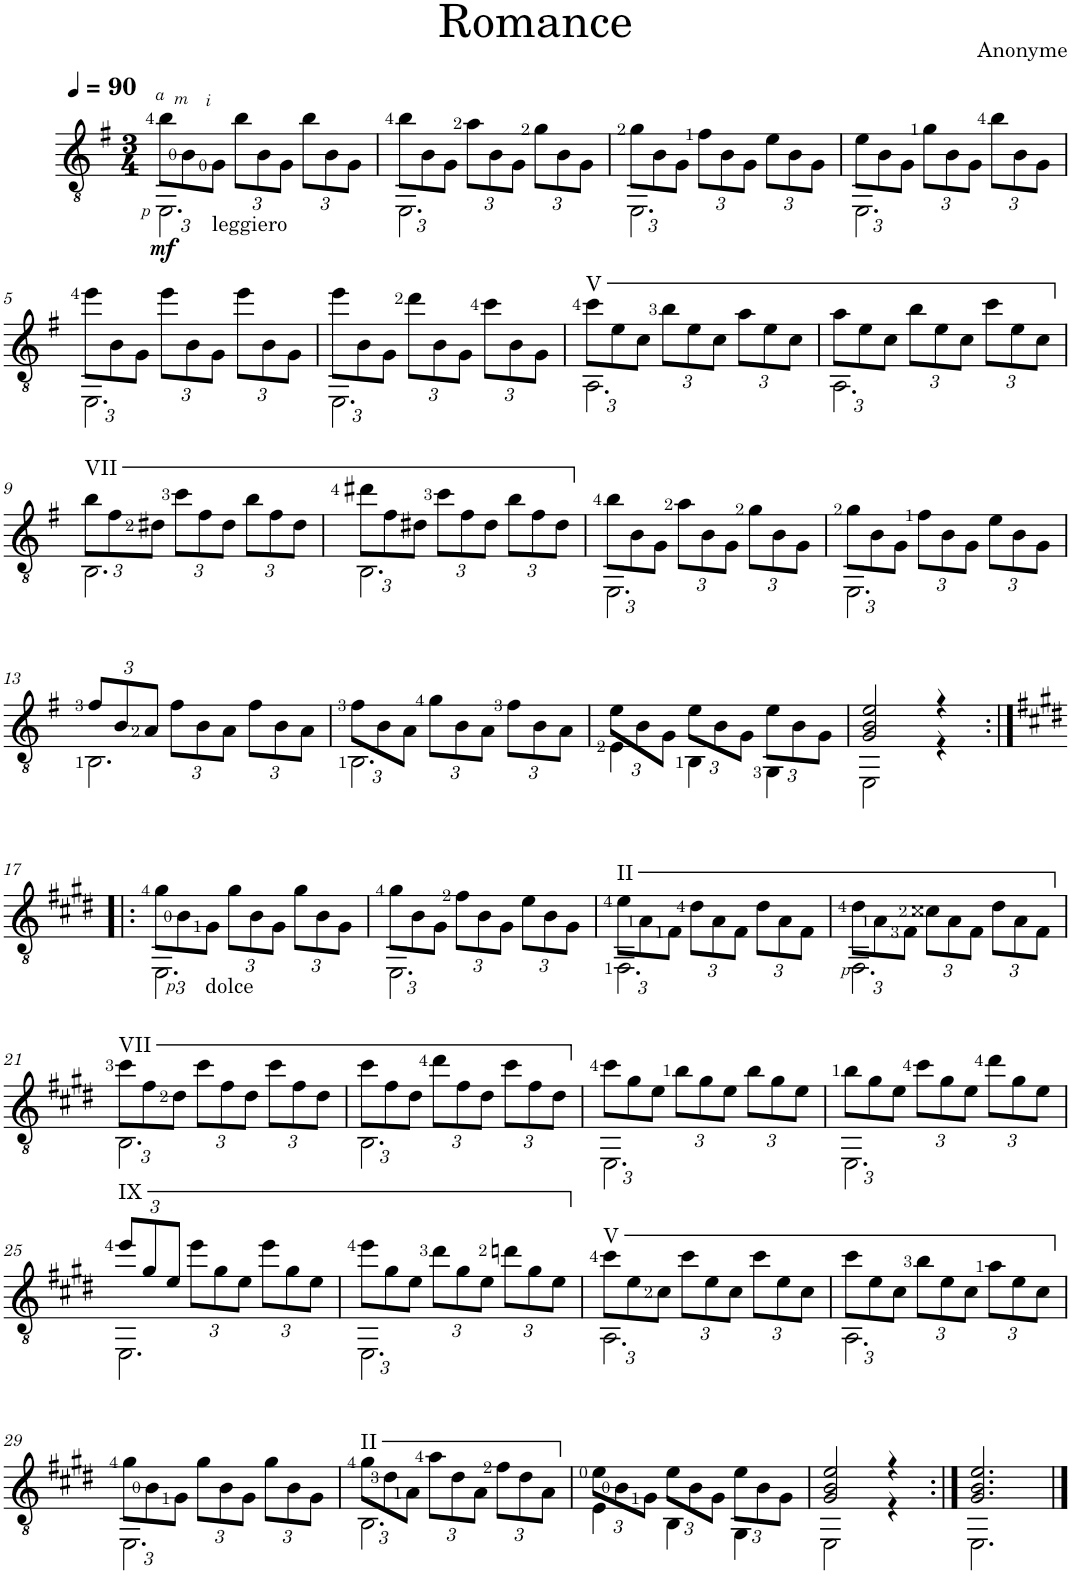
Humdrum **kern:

**kern	**dynam
*part1	*part1
*staff1	*staff1
*I"Guitar	*
*clefGv2	*
*k[f#]	*
*e:	*
*M3/4	*
*MM90	*
*Xbrackettup	*
=1	=1
*^	*
!	!	!LO:DY:b
12b\L	2.EE\	mf
12B\	.	.
!LO:TX:b:t=leggiero	!	!
12G\J	.	.
12b\L	.	.
12B\	.	.
12G\J	.	.
12b\L	.	.
12B\	.	.
12G\J	.	.
=2	=2	=2
12b\L	2.EE\	.
12B\	.	.
12G\J	.	.
12a\L	.	.
12B\	.	.
12G\J	.	.
12g\L	.	.
12B\	.	.
12G\J	.	.
=3	=3	=3
12g\L	2.EE\	.
12B\	.	.
12G\J	.	.
12f#\L	.	.
12B\	.	.
12G\J	.	.
12e\L	.	.
12B\	.	.
12G\J	.	.
=4	=4	=4
12e\L	2.EE\	.
12B\	.	.
12G\J	.	.
12g\L	.	.
12B\	.	.
12G\J	.	.
12b\L	.	.
12B\	.	.
12G\J	.	.
!!LO:LB:g=z	!!
=5	=5	=5
12ee\L	2.EE\	.
12B\	.	.
12G\J	.	.
12ee\L	.	.
12B\	.	.
12G\J	.	.
12ee\L	.	.
12B\	.	.
12G\J	.	.
=6	=6	=6
12ee\L	2.EE\	.
12B\	.	.
12G\J	.	.
12dd\L	.	.
12B\	.	.
12G\J	.	.
12cc\L	.	.
12B\	.	.
12G\J	.	.
=7	=7	=7
!LO:TX:a:t=V	!	!
12cc\L	2.AA\	.
12e\	.	.
12c\J	.	.
12b\L	.	.
12e\	.	.
12c\J	.	.
12a\L	.	.
12e\	.	.
12c\J	.	.
=8	=8	=8
12a\L	2.AA\	.
12e\	.	.
12c\J	.	.
12b\L	.	.
12e\	.	.
12c\J	.	.
12cc\L	.	.
12e\	.	.
12c\J	.	.
!!LO:LB:g=z	!!
=9	=9	=9
!LO:TX:a:t=VII	!	!
12b\L	2.BB\	.
12f#\	.	.
12d#X\J	.	.
12cc\L	.	.
12f#\	.	.
12d#\J	.	.
12b\L	.	.
12f#\	.	.
12d#\J	.	.
=10	=10	=10
12dd#X\L	2.BB\	.
12f#\	.	.
12d#X\J	.	.
12cc\L	.	.
12f#\	.	.
12d#\J	.	.
12b\L	.	.
12f#\	.	.
12d#\J	.	.
=11	=11	=11
12b\L	2.EE\	.
12B\	.	.
12G\J	.	.
12a\L	.	.
12B\	.	.
12G\J	.	.
12g\L	.	.
12B\	.	.
12G\J	.	.
=12	=12	=12
12g\L	2.EE\	.
12B\	.	.
12G\J	.	.
12f#\L	.	.
12B\	.	.
12G\J	.	.
12e\L	.	.
12B\	.	.
12G\J	.	.
!!LO:LB:g=z	!!
=13	=13	=13
12f#/L	2.BB\	.
12B/	.	.
12A/J	.	.
12f#\L	.	.
12B\	.	.
12A\J	.	.
12f#\L	.	.
12B\	.	.
12A\J	.	.
=14	=14	=14
12f#\L	2.BB\	.
12B\	.	.
12A\J	.	.
12g\L	.	.
12B\	.	.
12A\J	.	.
12f#\L	.	.
12B\	.	.
12A\J	.	.
=15	=15	=15
12e\L	4E\	.
12B\	.	.
12G\J	.	.
12e\L	4BB\	.
12B\	.	.
12G\J	.	.
12e\L	4GG\	.
12B\	.	.
12G\J	.	.
=16	=16	=16
2G/ 2B/ 2e/	2EE\	.
4r	4r	.
!!LO:LB:g=z	!!
=17:|!|:	=17:|!|:	=17:|!|:
*k[f#c#g#d#]	*	*
*E:	*	*
12g#\L	2.EE\	.
12B\	.	.
!LO:TX:b:t=dolce	!	!
12G#\J	.	.
12g#\L	.	.
12B\	.	.
12G#\J	.	.
12g#\L	.	.
12B\	.	.
12G#\J	.	.
=18	=18	=18
12g#\L	2.EE\	.
12B\	.	.
12G#\J	.	.
12f#\L	.	.
12B\	.	.
12G#\J	.	.
12e\L	.	.
12B\	.	.
12G#\J	.	.
=19	=19	=19
!LO:TX:a:t=II	!	!
12e\L	2.FF#\	.
12A\	.	.
12F#\J	.	.
12d#\L	.	.
12A\	.	.
12F#\J	.	.
12d#\L	.	.
12A\	.	.
12F#\J	.	.
=20	=20	=20
12d#\L	2.FF#\	.
12A\	.	.
12F#\J	.	.
12c##X\L	.	.
12A\	.	.
12F#\J	.	.
12d#\L	.	.
12A\	.	.
12F#\J	.	.
!!LO:LB:g=z	!!
=21	=21	=21
!LO:TX:a:t=VII	!	!
12cc#\L	2.BB\	.
12f#\	.	.
12d#\J	.	.
12cc#\L	.	.
12f#\	.	.
12d#\J	.	.
12cc#\L	.	.
12f#\	.	.
12d#\J	.	.
=22	=22	=22
12cc#\L	2.BB\	.
12f#\	.	.
12d#\J	.	.
12dd#\L	.	.
12f#\	.	.
12d#\J	.	.
12cc#\L	.	.
12f#\	.	.
12d#\J	.	.
=23	=23	=23
12cc#\L	2.EE\	.
12g#\	.	.
12e\J	.	.
12b\L	.	.
12g#\	.	.
12e\J	.	.
12b\L	.	.
12g#\	.	.
12e\J	.	.
=24	=24	=24
12b\L	2.EE\	.
12g#\	.	.
12e\J	.	.
12cc#\L	.	.
12g#\	.	.
12e\J	.	.
12dd#\L	.	.
12g#\	.	.
12e\J	.	.
!!LO:LB:g=z	!!
=25	=25	=25
!LO:TX:a:t=IX	!	!
12ee/L	2.EE\	.
12g#/	.	.
12e/J	.	.
12ee\L	.	.
12g#\	.	.
12e\J	.	.
12ee\L	.	.
12g#\	.	.
12e\J	.	.
=26	=26	=26
12ee\L	2.EE\	.
12g#\	.	.
12e\J	.	.
12dd#\L	.	.
12g#\	.	.
12e\J	.	.
12ddn\L	.	.
12g#\	.	.
12e\J	.	.
=27	=27	=27
!LO:TX:a:t=V	!	!
12cc#\L	2.AA\	.
12e\	.	.
12c#\J	.	.
12cc#\L	.	.
12e\	.	.
12c#\J	.	.
12cc#\L	.	.
12e\	.	.
12c#\J	.	.
=28	=28	=28
12cc#\L	2.AA\	.
12e\	.	.
12c#\J	.	.
12b\L	.	.
12e\	.	.
12c#\J	.	.
12a\L	.	.
12e\	.	.
12c#\J	.	.
!!LO:LB:g=z	!!
=29	=29	=29
12g#\L	2.EE\	.
12B\	.	.
12G#\J	.	.
12g#\L	.	.
12B\	.	.
12G#\J	.	.
12g#\L	.	.
12B\	.	.
12G#\J	.	.
=30	=30	=30
!LO:TX:a:t=II	!	!
12g#\L	2.BB\	.
12d#\	.	.
12A\J	.	.
12a\L	.	.
12d#\	.	.
12A\J	.	.
12f#\L	.	.
12d#\	.	.
12A\J	.	.
=31	=31	=31
12e\L	4E\	.
12B\	.	.
12G#\J	.	.
12e\L	4BB\	.
12B\	.	.
12G#\J	.	.
12e\L	4GG#\	.
12B\	.	.
12G#\J	.	.
=32	=32	=32
2G#/ 2B/ 2e/	2EE\	.
4r	4r	.
=33:|!	=33:|!	=33:|!
2.G#/ 2.B/ 2.e/	2.EE\	.
*v	*v	*
==	==
*-	*-
